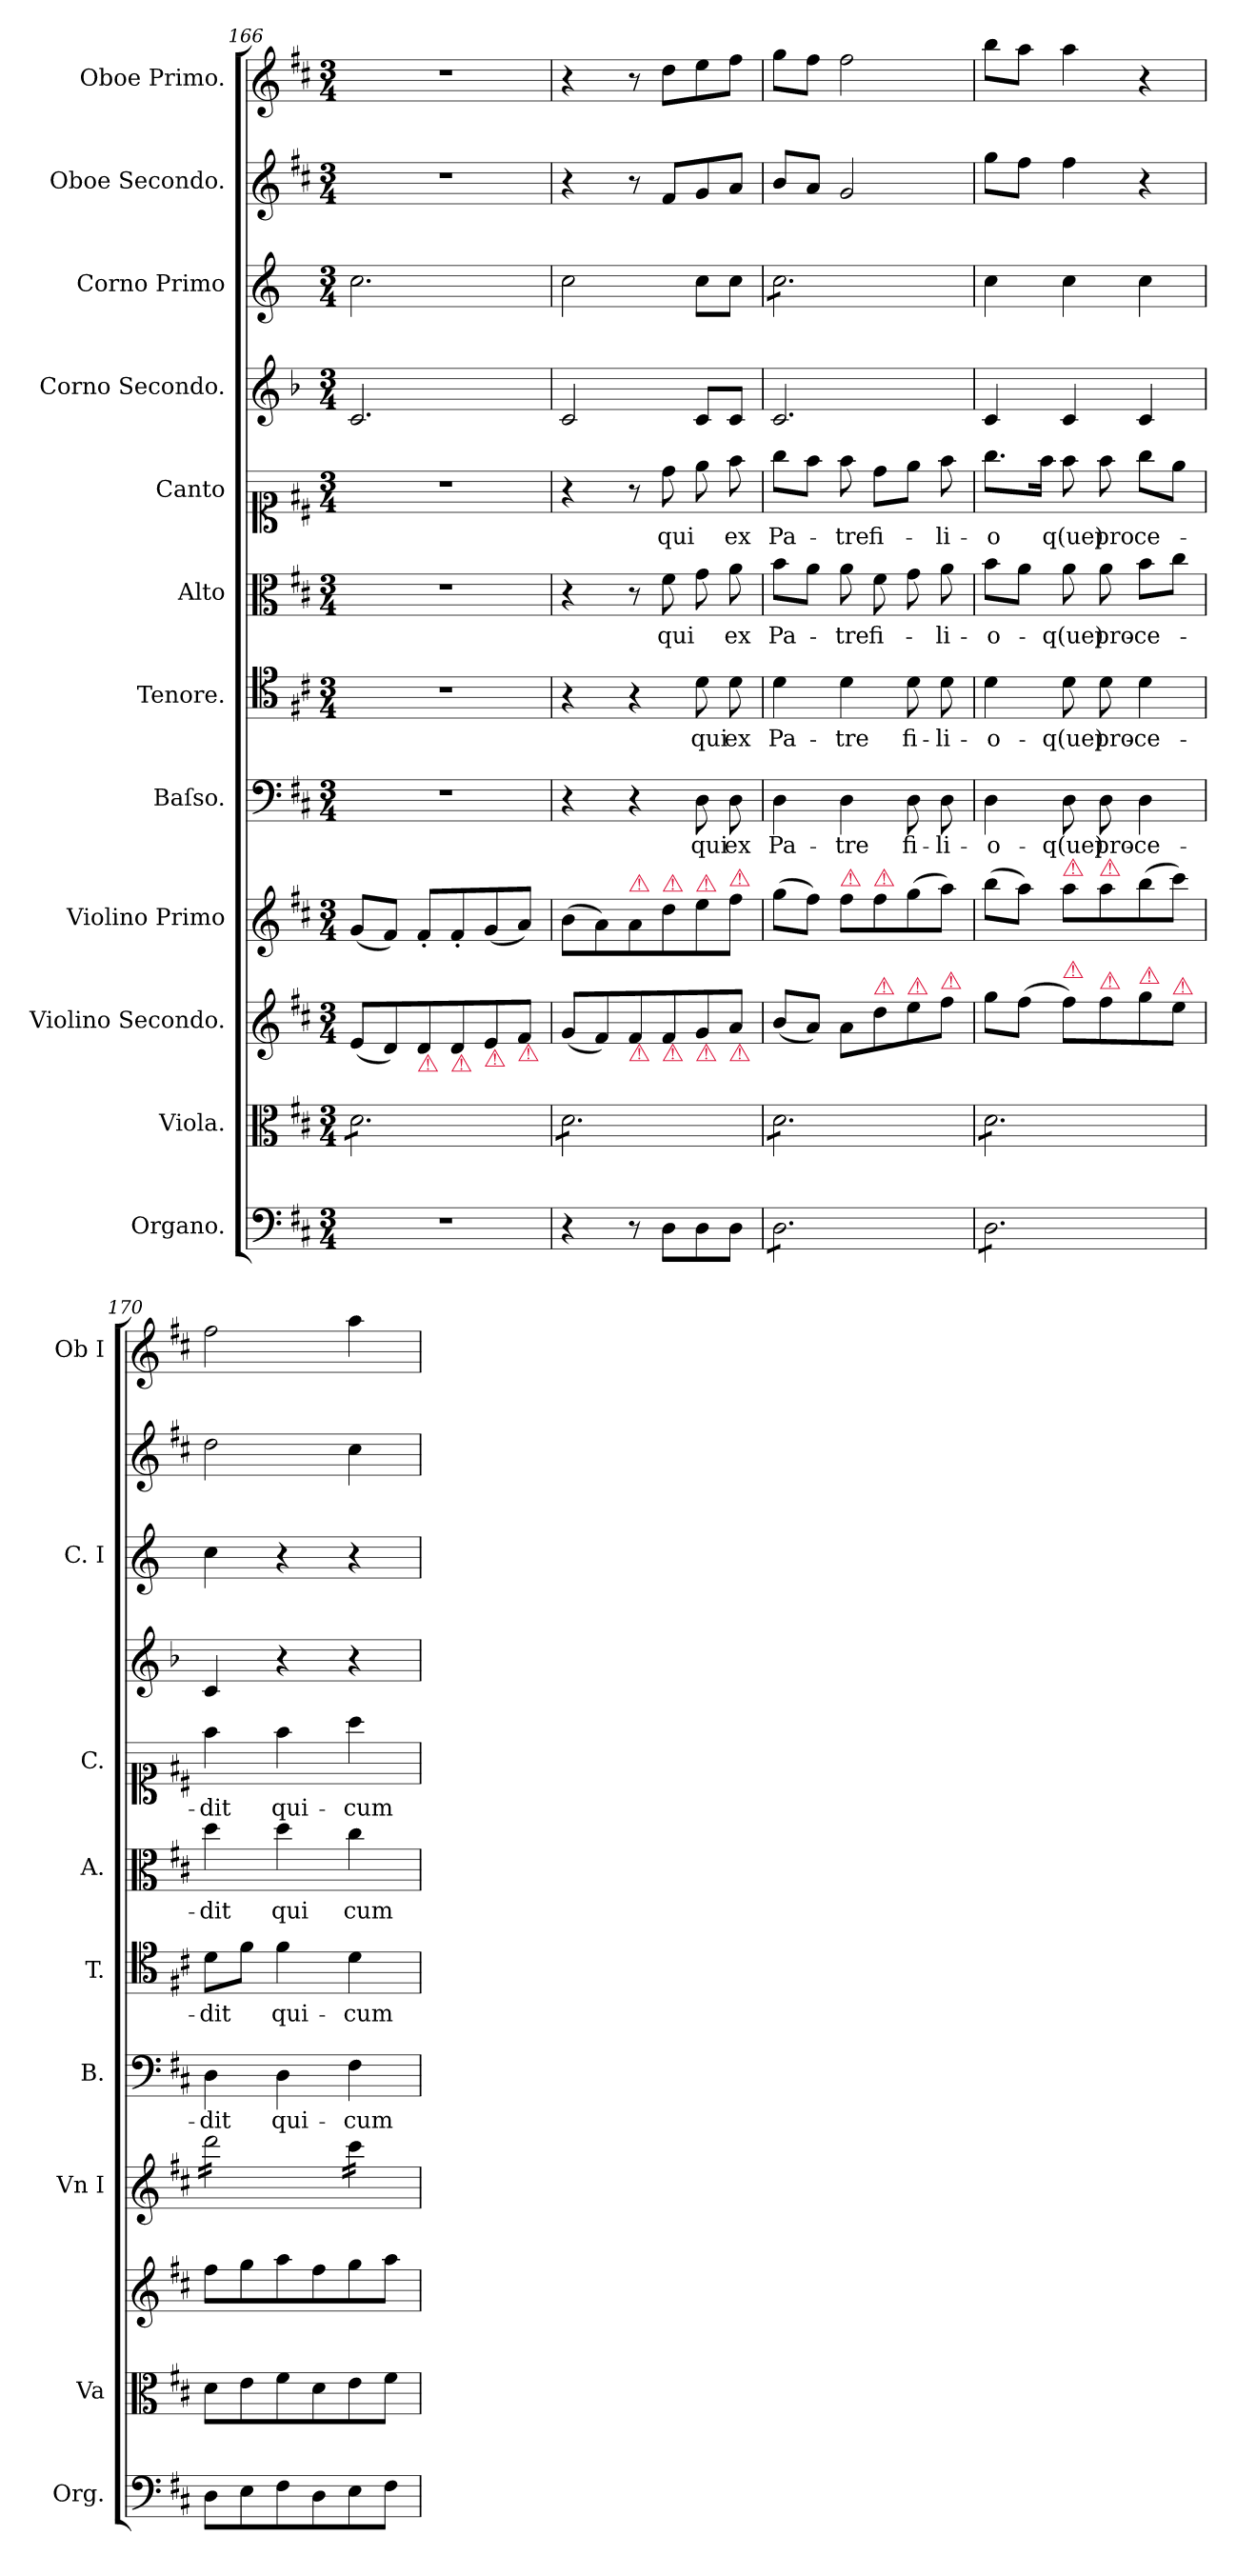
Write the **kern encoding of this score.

**kern	**kern	**kern	**kern	**kern	**text	**kern	**text	**kern	**text	**kern	**text	**kern	**kern	**kern	**kern
*part12	*part11	*part10	*part9	*part8	*part8	*part7	*part7	*part6	*part6	*part5	*part5	*part4	*part3	*part2	*part1
*staff12	*staff11	*staff10	*staff9	*staff8	*staff8	*staff7	*staff7	*staff6	*staff6	*staff5	*staff5	*staff4	*staff3	*staff2	*staff1
*I"Organo.	*I"Viola.	*I"Violino Secondo.	*I"Violino Primo	*I"Baſso.	*	*I"Tenore.	*	*I"Alto	*	*I"Canto	*	*I"Corno Secondo.	*I"Corno Primo	*I"Oboe Secondo.	*I"Oboe Primo.
*I'Org.	*I'Va	*	*I'Vn I	*I'B.	*	*I'T.	*	*I'A.	*	*I'C.	*	*	*I'C. I	*	*I'Ob I
*clefF4	*clefC3	*clefG2	*clefG2	*clefF4	*	*clefC4	*	*clefC3	*	*clefC1	*	*clefG2	*clefG2	*clefG2	*clefG2
*k[f#c#]	*k[f#c#]	*k[f#c#]	*k[f#c#]	*k[f#c#]	*	*k[f#c#]	*	*k[f#c#]	*	*k[f#c#]	*	*k[b-]	*k[]	*k[f#c#]	*k[f#c#]
*M3/4	*M3/4	*M3/4	*M3/4	*M3/4	*	*M3/4	*	*M3/4	*	*M3/4	*	*M3/4	*M3/4	*M3/4	*M3/4
=166	=166	=166	=166	=166	=166	=166	=166	=166	=166	=166	=166	=166	=166	=166	=166
*	*tremolo	*	*	*	*	*	*	*	*	*	*	*	*	*	*
2.r	8d\L	(8e/L	(8g/L	2.r	.	2.r	.	2.r	.	2.r	.	2.c/	2.cc\	2.r	2.r
.	8d\	8d/)	8f#/J)	.	.	.	.	.	.	.	.	.	.	.	.
!	!	!LO:TX:b:color=crimson:t=⚠	!	!	!	!	!	!	!	!	!	!	!	!	!
.	8d\	8d/	8f#'/L	.	.	.	.	.	.	.	.	.	.	.	.
!	!	!LO:TX:b:color=crimson:t=⚠	!	!	!	!	!	!	!	!	!	!	!	!	!
.	8d\	8d/	8f#'/	.	.	.	.	.	.	.	.	.	.	.	.
!	!	!LO:TX:b:color=crimson:t=⚠	!	!	!	!	!	!	!	!	!	!	!	!	!
.	8d\	8e/	(8g/	.	.	.	.	.	.	.	.	.	.	.	.
!	!	!LO:TX:b:color=crimson:t=⚠	!	!	!	!	!	!	!	!	!	!	!	!	!
.	8d\J	8f#/J	8a/J)	.	.	.	.	.	.	.	.	.	.	.	.
=167	=167	=167	=167	=167	=167	=167	=167	=167	=167	=167	=167	=167	=167	=167	=167
4r	8d\L	(8g/L	(8b\L	4r	.	4r	.	4r	.	4r	.	2c/	2cc\	4r	4r
.	8d\	8f#/)	8a\)	.	.	.	.	.	.	.	.	.	.	.	.
!	!	!	!LO:TX:a:color=crimson:t=⚠	!	!	!	!	!	!	!	!	!	!	!	!
!	!	!LO:TX:b:color=crimson:t=⚠	!	!	!	!	!	!	!	!	!	!	!	!	!
8r	8d\	8f#/	8a\	4r	.	4r	.	8r	.	8r	.	.	.	8r	8r
!	!	!	!LO:TX:a:color=crimson:t=⚠	!	!	!	!	!	!	!	!	!	!	!	!
!	!	!LO:TX:b:color=crimson:t=⚠	!	!	!	!	!	!	!	!	!	!	!	!	!
8D\L	8d\	8f#/	8dd\	.	.	.	.	8f#\	qui	8dd\	qui	.	.	8f#/L	8dd\L
!	!	!	!LO:TX:a:color=crimson:t=⚠	!	!	!	!	!	!	!	!	!	!	!	!
!	!	!LO:TX:b:color=crimson:t=⚠	!	!	!	!	!	!	!	!	!	!	!	!	!
!	!	!	!	!	!	!	!LO:LY:i	!	!	!	!	!	!	!	!
8D\	8d\	8g/	8ee\	8D\	qui	8d\	qui	8g\	.	8ee\	.	8c/L	8cc\L	8g/	8ee\
!	!	!	!LO:TX:a:color=crimson:t=⚠	!	!	!	!	!	!	!	!	!	!	!	!
!	!	!LO:TX:b:color=crimson:t=⚠	!	!	!	!	!	!	!	!	!	!	!	!	!
!	!	!	!	!	!	!	!LO:LY:i	!	!	!	!	!	!	!	!
8D\J	8d\J	8a/J	8ff#\J	8D\	ex	8d\	ex	8a\	ex	8ff#\	ex	8c/J	8cc\J	8a/J	8ff#\J
=168	=168	=168	=168	=168	=168	=168	=168	=168	=168	=168	=168	=168	=168	=168	=168
!	!	!	!	!	!	!	!LO:LY:i	!	!	!	!	!	!	!	!
*tremolo	*	*	*	*	*	*	*	*	*	*	*	*	*	*	*
*	*	*	*	*	*	*	*	*	*	*	*	*	*tremolo	*	*
8D\L	8d\L	(8b/L	(8gg\L	4D\	Pa-	4d\	Pa-	8b\L	Pa-	8gg\L	Pa-	2.c/	8cc\L	8b/L	8gg\L
8D\	8d\	8a/J)	8ff#\J)	.	.	.	.	8a\J	.	8ff#\J	.	.	8cc\	8a/J	8ff#\J
!	!	!	!LO:TX:a:color=crimson:t=⚠	!	!	!	!	!	!	!	!	!	!	!	!
!	!	!	!	!	!	!	!LO:LY:i	!	!	!	!	!	!	!	!
8D\	8d\	8a\L	8ff#\L	4D\	-tre	4d\	-tre	8a\	-tre	8ff#\	-tre	.	8cc\	2g/	2ff#\
!	!	!	!LO:TX:a:color=crimson:t=⚠	!	!	!	!	!	!	!	!	!	!	!	!
!	!	!LO:TX:a:color=crimson:t=⚠	!	!	!	!	!	!	!	!	!	!	!	!	!
8D\	8d\	8dd\	8ff#\	.	.	.	.	8f#\	fi-	8dd\L	fi-	.	8cc\	.	.
!	!	!LO:TX:a:color=crimson:t=⚠	!	!	!	!	!	!	!	!	!	!	!	!	!
8D\	8d\	8ee\	(8gg\	8D\	fi-	8d\	fi-	8g\	.	8ee\J	.	.	8cc\	.	.
!	!	!LO:TX:a:color=crimson:t=⚠	!	!	!	!	!	!	!	!	!	!	!	!	!
8D\J	8d\J	8ff#\J	8aa\J)	8D\	-li-	8d\	-li-	8a\	-li-	8ff#\	-li-	.	8cc\J	.	.
*	*	*	*	*	*	*	*	*	*	*	*	*	*Xtremolo	*	*
=169	=169	=169	=169	=169	=169	=169	=169	=169	=169	=169	=169	=169	=169	=169	=169
8D\L	8d\L	8gg\L	(8bb\L	4D\	-o-	4d\	-o-	8b\L	-o-	8.gg\L	-o	4c/	4cc\	8gg\L	8bb\L
8D\	8d\	(8ff#\J	8aa\J)	.	.	.	.	8a\J	.	.	.	.	.	8ff#\J	8aa\J
.	.	.	.	.	.	.	.	.	.	16ff#\Jk	.	.	.	.	.
!	!	!	!LO:TX:a:color=crimson:t=⚠	!	!	!	!	!	!	!	!	!	!	!	!
!	!	!LO:TX:a:color=crimson:t=⚠	!	!	!	!	!	!	!	!	!	!	!	!	!
8D\	8d\	8ff#\L)	8aa\L	8D\	-q(ue)	8d\	-q(ue)	8a\	-q(ue)	8ff#\	q(ue)	4c/	4cc\	4ff#\	4aa\
!	!	!	!LO:TX:a:color=crimson:t=⚠	!	!	!	!	!	!	!	!	!	!	!	!
!	!	!LO:TX:a:color=crimson:t=⚠	!	!	!	!	!	!	!	!	!	!	!	!	!
8D\	8d\	8ff#\	8aa\	8D\	pro-	8d\	pro-	8a\	pro-	8ff#\	pro	.	.	.	.
!	!	!LO:TX:a:color=crimson:t=⚠	!	!	!	!	!	!	!	!	!	!	!	!	!
8D\	8d\	8gg\	(8bb\	4D\	-ce-	4d\	-ce-	8b\L	-ce-	8gg\L	ce-	4c/	4cc\	4r	4r
!	!	!LO:TX:a:color=crimson:t=⚠	!	!	!	!	!	!	!	!	!	!	!	!	!
8D\J	8d\J	8ee\J	8ccc#\J)	.	.	.	.	8cc#\J	.	8ee\J	.	.	.	.	.
*	*Xtremolo	*	*	*	*	*	*	*	*	*	*	*	*	*	*
*Xtremolo	*	*	*	*	*	*	*	*	*	*	*	*	*	*	*
=170	=170	=170	=170	=170	=170	=170	=170	=170	=170	=170	=170	=170	=170	=170	=170
*	*	*	*tremolo	*	*	*	*	*	*	*	*	*	*	*	*
8D\L	8d\L	8ff#\L	16ddd\LL	4D\	-dit	8d\L	-dit	4dd\	-dit	4ff#\	-dit	4c/	4cc\	2dd\	2ff#\
.	.	.	16ddd\	.	.	.	.	.	.	.	.	.	.	.	.
8E\	8e\	8gg\	16ddd\	.	.	8f#\J	.	.	.	.	.	.	.	.	.
.	.	.	16ddd\	.	.	.	.	.	.	.	.	.	.	.	.
8F#\	8f#\	8aa\	16ddd\	4D\	qui-	4f#\	qui-	4dd\	qui	4ff#\	qui-	4r	4r	.	.
.	.	.	16ddd\	.	.	.	.	.	.	.	.	.	.	.	.
8D\	8d\	8ff#\	16ddd\	.	.	.	.	.	.	.	.	.	.	.	.
.	.	.	16ddd\JJ	.	.	.	.	.	.	.	.	.	.	.	.
8E\	8e\	8gg\	16ccc#\LL	4F#\	-cum	4d\	-cum	4cc#\	cum	4aa\	-cum	4r	4r	4cc#\	4aa\
.	.	.	16ccc#\	.	.	.	.	.	.	.	.	.	.	.	.
8F#\J	8f#\J	8aa\J	16ccc#\	.	.	.	.	.	.	.	.	.	.	.	.
.	.	.	16ccc#\JJ	.	.	.	.	.	.	.	.	.	.	.	.
*	*	*	*Xtremolo	*	*	*	*	*	*	*	*	*	*	*	*
=	=	=	=	=	=	=	=	=	=	=	=	=	=	=	=
*-	*-	*-	*-	*-	*-	*-	*-	*-	*-	*-	*-	*-	*-	*-	*-
